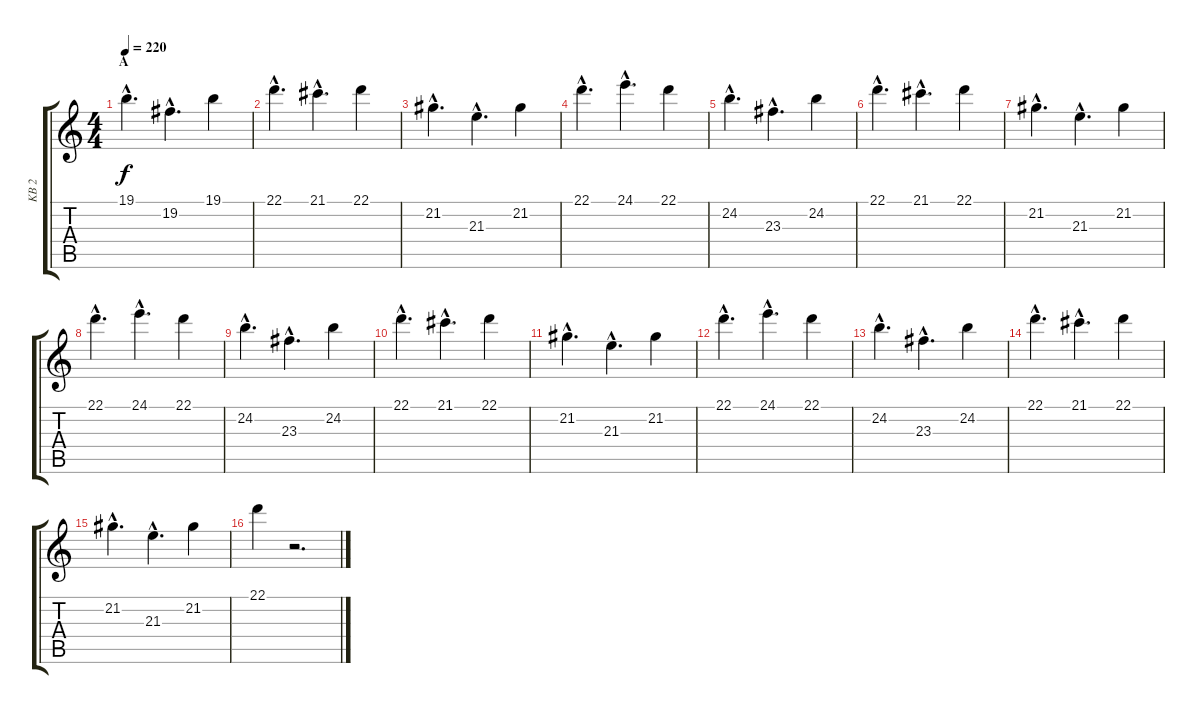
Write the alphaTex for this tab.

\track ("KB 2" "KB 2") {instrument fx3crystal}
\staff {score tabs}
\tuning (E4 B3 G3 D3 A2 E2) {hide}
\ts (4 4)
\section ("" "A")
\tempo 220
\clef g2
\ks c
19.1{hac}.4{d dy f instrument fx3crystal} 19.2{hac}.4{d} 19.1.4 |
22.1{hac}.4{d} 21.1{hac}.4{d} 22.1.4 |
21.2{hac}.4{d} 21.3{hac}.4{d} 21.2.4 |
22.1{hac}.4{d} 24.1{hac}.4{d} 22.1.4 |
24.2{hac}.4{d} 23.3{hac}.4{d} 24.2.4 |
22.1{hac}.4{d} 21.1{hac}.4{d} 22.1.4 |
21.2{hac}.4{d} 21.3{hac}.4{d} 21.2.4 |
22.1{hac}.4{d} 24.1{hac}.4{d} 22.1.4 |
24.2{hac}.4{d} 23.3{hac}.4{d} 24.2.4 |
22.1{hac}.4{d} 21.1{hac}.4{d} 22.1.4 |
21.2{hac}.4{d} 21.3{hac}.4{d} 21.2.4 |
22.1{hac}.4{d} 24.1{hac}.4{d} 22.1.4 |
24.2{hac}.4{d} 23.3{hac}.4{d} 24.2.4 |
22.1{hac}.4{d} 21.1{hac}.4{d} 22.1.4 |
21.2{hac}.4{d} 21.3{hac}.4{d} 21.2.4 |
22.1.4 r.2{d}
